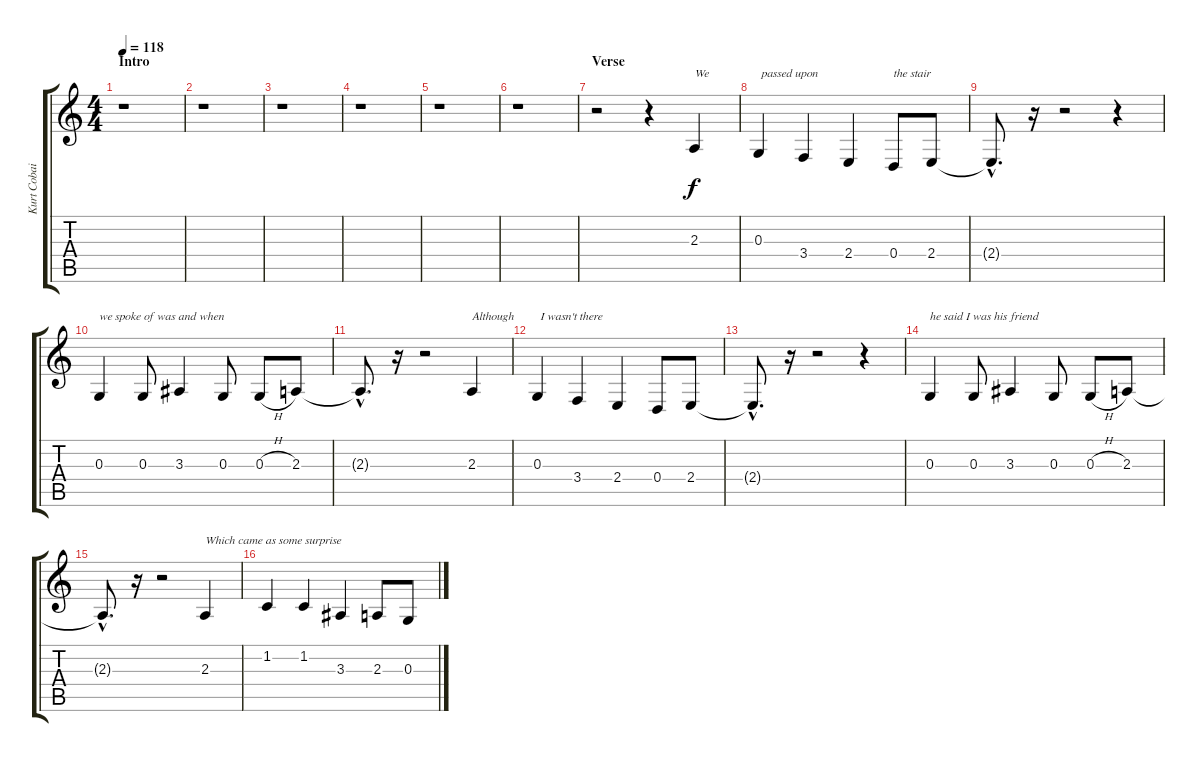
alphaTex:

\track ("Kurt Cobain - Vocals" "Kurt Cobai") {instrument tenorsax}
\staff {score tabs}
\tuning (E4 B3 G3 D3 A2 E2) {hide}
\ts (4 4)
\section ("" "Intro")
\tempo 118
\clef g2
\ks c
r.1{dy f instrument tenorsax} |
r.1 |
r.1 |
r.1 |
r.1 |
r.1 |
\section ("" "Verse")
r.2 r.4 2.3.4{txt "We"} |
0.3.4{txt " passed upon"} 3.4.4 2.4.4 0.4.8{txt "the stair"} 2.4.8 |
2.4{hac t}.8{d} r.16 r.2 r.4 |
0.3.4{txt "we spoke of was and when"} 0.3.8 3.3.4 0.3.8 0.3{h}.8 2.3.8 |
2.3{hac t}.8{d} r.16 r.2 2.3.4{txt "Although"} |
0.3.4{txt " I wasn't there"} 3.4.4 2.4.4 0.4.8 2.4.8 |
2.4{hac t}.8{d} r.16 r.2 r.4 |
0.3.4{txt "he said I was his friend"} 0.3.8 3.3.4 0.3.8 0.3{h}.8 2.3.8 |
2.3{hac t}.8{d} r.16 r.2 2.3.4{txt "Which came as some surprise "} |
1.2.4 1.2.4 3.3.4 2.3.8 0.3.8
